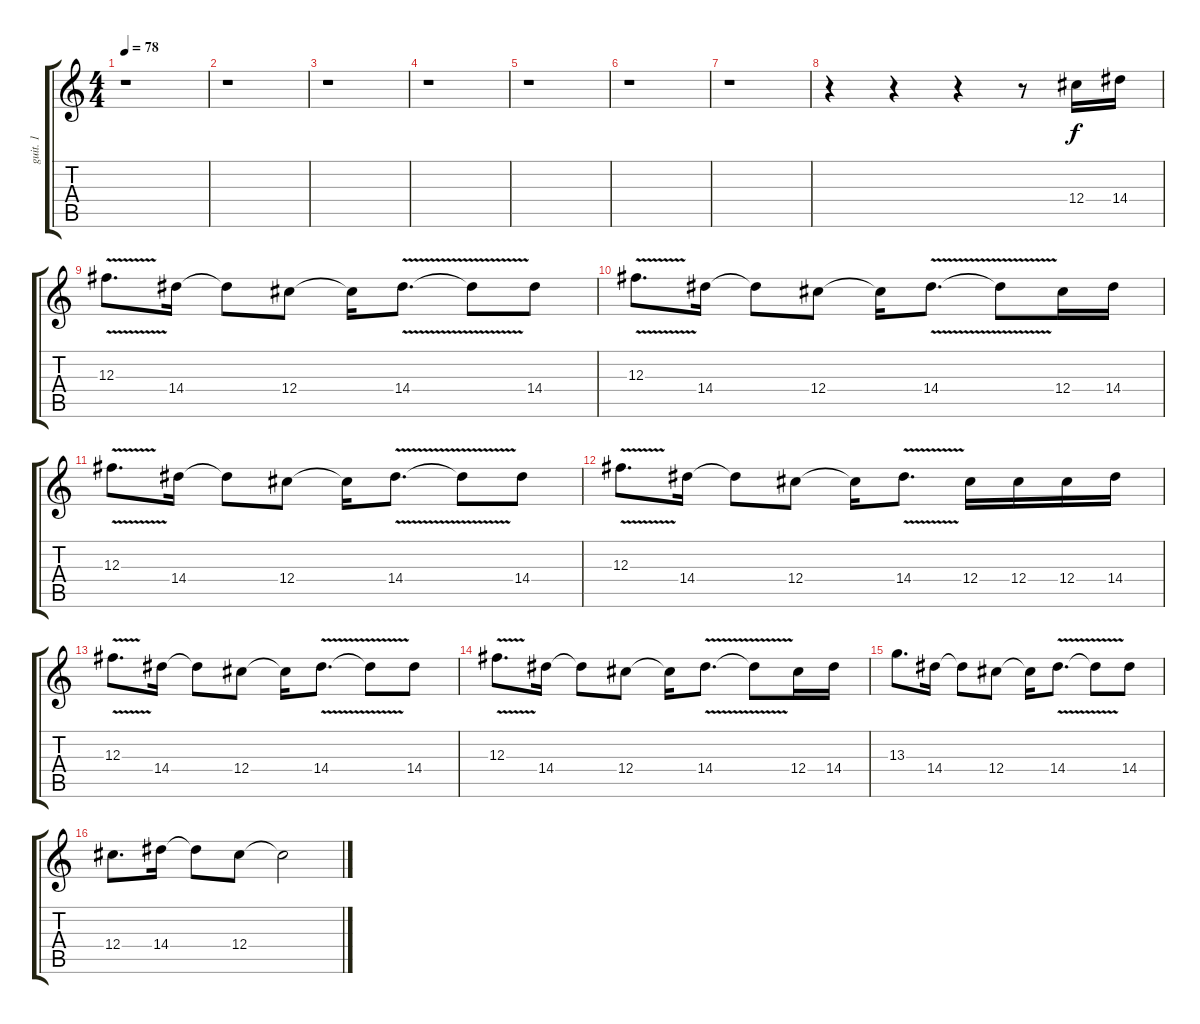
\track ("guit. 1" "guit. 1") {instrument distortionguitar}
\staff {score tabs}
\tuning (Eb4 Bb3 Gb3 Db3 Ab2 Eb2) {hide}
\ts (4 4)
\tempo 78
\clef g2
\ks c
r.1{dy f} |
r.1 |
r.1 |
r.1 |
r.1 |
r.1 |
r.1 |
r.4 r.4 r.4 r.8{volume 8} 12.4.16 14.4.16 |
12.3{v}.8{d} 14.4.16 14.4{t}.8 12.4.8 12.4{t}.16 14.4{v}.8{d} 14.4{v t}.8 14.4.8 |
12.3{v}.8{d} 14.4.16 14.4{t}.8 12.4.8 12.4{t}.16 14.4{v}.8{d} 14.4{v t}.8 12.4.16 14.4.16 |
12.3{v}.8{d} 14.4.16 14.4{t}.8 12.4.8 12.4{t}.16 14.4{v}.8{d} 14.4{v t}.8 14.4.8 |
12.3{v}.8{d} 14.4.16 14.4{t}.8 12.4.8 12.4{t}.16 14.4{v}.8{d} 12.4.16 12.4.16 12.4.16 14.4.16 |
12.3{v}.8{d} 14.4.16 14.4{t}.8 12.4.8 12.4{t}.16 14.4{v}.8{d} 14.4{v t}.8 14.4.8 |
12.3{v}.8{d} 14.4.16 14.4{t}.8 12.4.8 12.4{t}.16 14.4{v}.8{d} 14.4{v t}.8 12.4.16 14.4.16 |
13.3.8{d} 14.4.16 14.4{t}.8 12.4.8 12.4{t}.16 14.4{v}.8{d} 14.4{v t}.8 14.4.8 |
12.4.8{d} 14.4.16 14.4{t}.8 12.4.8 12.4{t}.2
